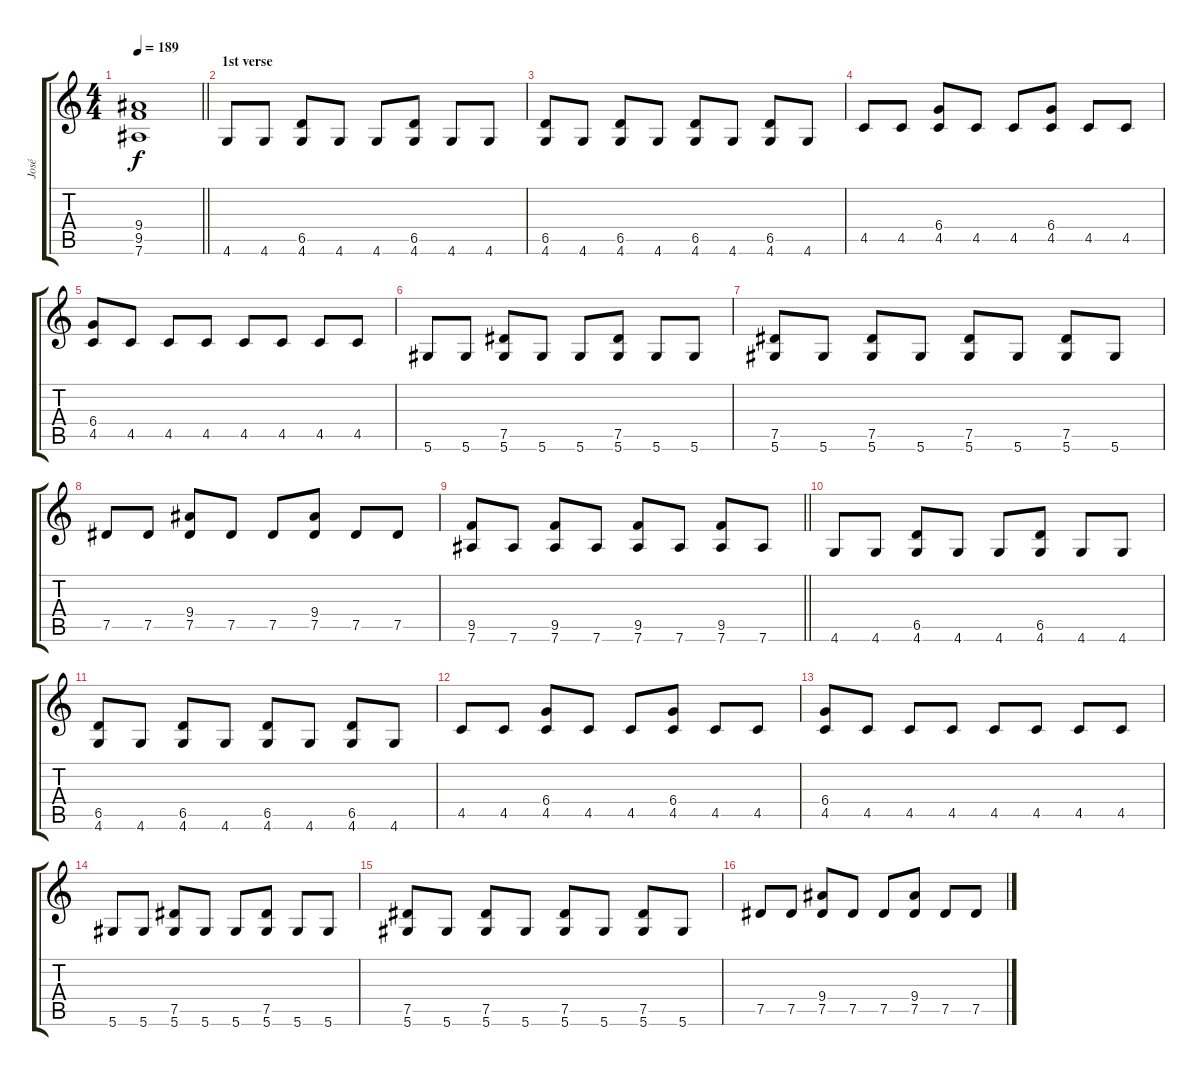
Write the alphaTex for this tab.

\track ("José" "José") {instrument distortionguitar}
\staff {score tabs}
\tuning (Eb4 Bb3 Gb3 Db3 Ab2 Eb2) {hide}
\ts (4 4)
\tempo 189
\clef g2
\barLineRight lightlight
\ks c
(9.4 9.5 7.6).1{dy f} |
\section ("" "1st verse")
4.6.8 4.6.8 (6.5 4.6).8 4.6.8 4.6.8 (6.5 4.6).8 4.6.8 4.6.8 |
(6.5 4.6).8 4.6.8 (6.5 4.6).8 4.6.8 (6.5 4.6).8 4.6.8 (6.5 4.6).8 4.6.8 |
4.5.8 4.5.8 (6.4 4.5).8 4.5.8 4.5.8 (6.4 4.5).8 4.5.8 4.5.8 |
(6.4 4.5).8 4.5.8 4.5.8 4.5.8 4.5.8 4.5.8 4.5.8 4.5.8 |
5.6.8 5.6.8 (7.5 5.6).8 5.6.8 5.6.8 (7.5 5.6).8 5.6.8 5.6.8 |
(7.5 5.6).8 5.6.8 (7.5 5.6).8 5.6.8 (7.5 5.6).8 5.6.8 (7.5 5.6).8 5.6.8 |
7.5.8 7.5.8 (9.4 7.5).8 7.5.8 7.5.8 (9.4 7.5).8 7.5.8 7.5.8 |
\barLineRight lightlight
(9.5 7.6).8 7.6.8 (9.5 7.6).8 7.6.8 (9.5 7.6).8 7.6.8 (9.5 7.6).8 7.6.8 |
4.6.8 4.6.8 (6.5 4.6).8 4.6.8 4.6.8 (6.5 4.6).8 4.6.8 4.6.8 |
(6.5 4.6).8 4.6.8 (6.5 4.6).8 4.6.8 (6.5 4.6).8 4.6.8 (6.5 4.6).8 4.6.8 |
4.5.8 4.5.8 (6.4 4.5).8 4.5.8 4.5.8 (6.4 4.5).8 4.5.8 4.5.8 |
(6.4 4.5).8 4.5.8 4.5.8 4.5.8 4.5.8 4.5.8 4.5.8 4.5.8 |
5.6.8 5.6.8 (7.5 5.6).8 5.6.8 5.6.8 (7.5 5.6).8 5.6.8 5.6.8 |
(7.5 5.6).8 5.6.8 (7.5 5.6).8 5.6.8 (7.5 5.6).8 5.6.8 (7.5 5.6).8 5.6.8 |
7.5.8 7.5.8 (9.4 7.5).8 7.5.8 7.5.8 (9.4 7.5).8 7.5.8 7.5.8
